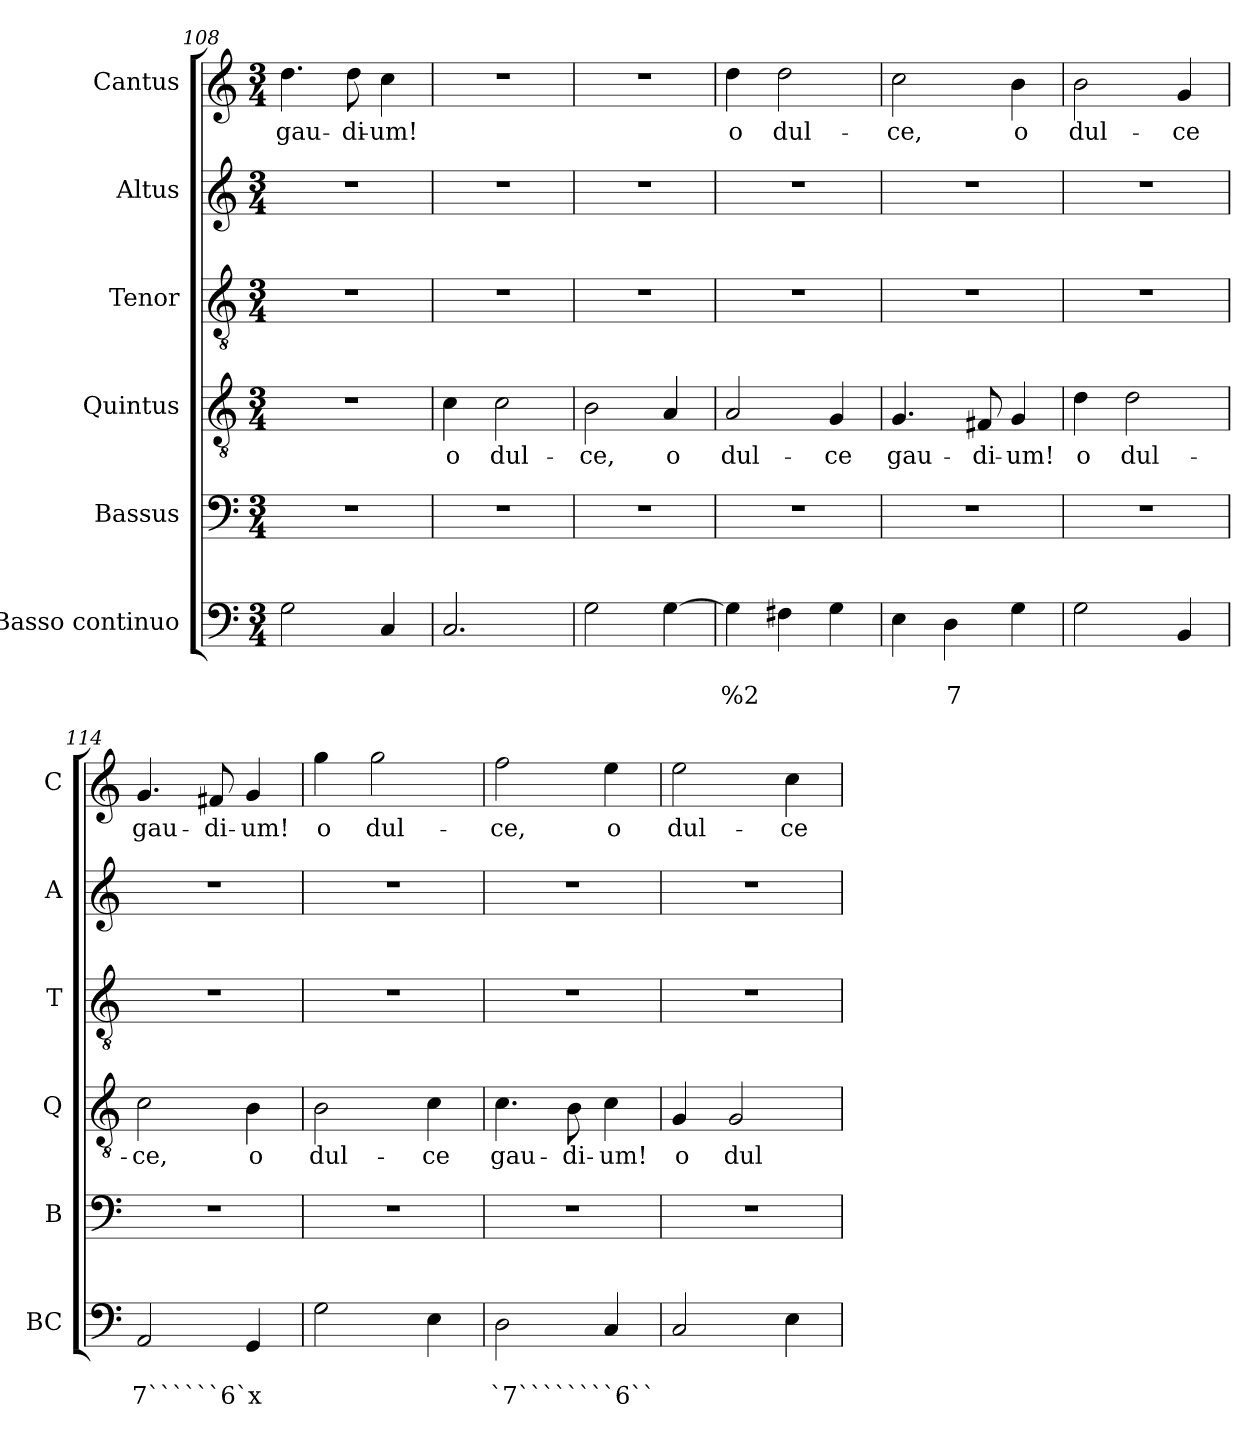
**kern	**text	**text	**kern	**kern	**text	**kern	**kern	**kern	**text
*part6	*part6	*part6	*part5	*part4	*part4	*part3	*part2	*part1	*part1
*staff6	*staff6	*staff6	*staff5	*staff4	*staff4	*staff3	*staff2	*staff1	*staff1
*I"Basso continuo	*	*	*I"Bassus	*I"Quintus	*	*I"Tenor	*I"Altus	*I"Cantus	*
*I'BC	*	*	*I'B	*I'Q	*	*I'T	*I'A	*I'C	*
*clefF4	*	*	*clefF4	*clefGv2	*	*clefGv2	*clefG2	*clefG2	*
*ITrd7c12	*	*	*	*	*	*	*	*	*
*k[]	*	*	*k[]	*k[]	*	*k[]	*k[]	*k[]	*
*C:	*	*	*C:	*C:	*	*C:	*C:	*C:	*
*M3/4	*	*	*M3/4	*M3/4	*	*M3/4	*M3/4	*M3/4	*
=108	=108	=108	=108	=108	=108	=108	=108	=108	=108
!	!	!	!	!	!	!	!	!	!LO:LY:b
2GG\	.	.	2.r	2.r	.	2.r	2.r	4.dd\	gau-
!	!	!	!	!	!	!	!	!	!LO:LY:b
.	.	.	.	.	.	.	.	8dd\	-di-
!	!	!	!	!	!	!	!	!	!LO:LY:b
4CC/	.	.	.	.	.	.	.	4cc\	-um!
=109	=109	=109	=109	=109	=109	=109	=109	=109	=109
!	!	!	!	!	!LO:LY:b	!	!	!	!
2.CC/	.	.	2.r	4c\	o	2.r	2.r	2.r	.
!	!	!	!	!	!LO:LY:b	!	!	!	!
.	.	.	.	2c\	dul-	.	.	.	.
=110	=110	=110	=110	=110	=110	=110	=110	=110	=110
!	!	!	!	!	!LO:LY:b	!	!	!	!
2GG\	.	.	2.r	2B\	-ce,	2.r	2.r	2.r	.
!	!	!	!	!	!LO:LY:b	!	!	!	!
[4GG\	.	.	.	4A/	o	.	.	.	.
!!LO:LB:g=z
=111	=111	=111	=111	=111	=111	=111	=111	=111	=111
!	!	!LO:LY:b	!	!	!LO:LY:b	!	!	!	!LO:LY:b
4GG\]	.	%2	2.r	2A/	dul-	2.r	2.r	4dd\	o
!	!	!	!	!	!	!	!	!	!LO:LY:b
4FF#X\	.	.	.	.	.	.	.	2dd\	dul-
!	!	!	!	!	!LO:LY:b	!	!	!	!
4GG\	.	.	.	4G/	-ce	.	.	.	.
=112	=112	=112	=112	=112	=112	=112	=112	=112	=112
!	!	!	!	!	!LO:LY:b	!	!	!	!LO:LY:b
4EE\	.	.	2.r	4.G/	gau-	2.r	2.r	2cc\	-ce,
!	!	!LO:LY:b	!	!	!	!	!	!	!
4DD\	.	7	.	.	.	.	.	.	.
!	!	!	!	!	!LO:LY:b	!	!	!	!
.	.	.	.	8F#X/	-di-	.	.	.	.
!	!	!	!	!	!LO:LY:b	!	!	!	!LO:LY:b
4GG\	.	.	.	4G/	-um!	.	.	4b\	o
=113	=113	=113	=113	=113	=113	=113	=113	=113	=113
!	!	!	!	!	!LO:LY:b	!	!	!	!LO:LY:b
2GG\	.	.	2.r	4d\	o	2.r	2.r	2b\	dul-
!	!	!	!	!	!LO:LY:b	!	!	!	!
.	.	.	.	2d\	dul-	.	.	.	.
!	!	!	!	!	!	!	!	!	!LO:LY:b
4BBB/	.	.	.	.	.	.	.	4g/	-ce
=114	=114	=114	=114	=114	=114	=114	=114	=114	=114
!	!	!LO:LY:b	!	!	!LO:LY:b	!	!	!	!LO:LY:b
2AAA/	.	7``````6`x	2.r	2c\	-ce,	2.r	2.r	4.g/	gau-
!	!	!	!	!	!	!	!	!	!LO:LY:b
.	.	.	.	.	.	.	.	8f#X/	-di-
!	!	!	!	!	!LO:LY:b	!	!	!	!LO:LY:b
4GGG/	.	.	.	4B\	o	.	.	4g/	-um!
=115	=115	=115	=115	=115	=115	=115	=115	=115	=115
!	!	!	!	!	!LO:LY:b	!	!	!	!LO:LY:b
2GG\	.	.	2.r	2B\	dul-	2.r	2.r	4gg\	o
!	!	!	!	!	!	!	!	!	!LO:LY:b
.	.	.	.	.	.	.	.	2gg\	dul-
!	!	!	!	!	!LO:LY:b	!	!	!	!
4EE\	.	.	.	4c\	-ce	.	.	.	.
=116	=116	=116	=116	=116	=116	=116	=116	=116	=116
!	!	!LO:LY:b	!	!	!LO:LY:b	!	!	!	!LO:LY:b
2DD\	.	`7````````6``	2.r	4.c\	gau-	2.r	2.r	2ff\	-ce,
!	!	!	!	!	!LO:LY:b	!	!	!	!
.	.	.	.	8B\	-di-	.	.	.	.
!	!	!	!	!	!LO:LY:b	!	!	!	!LO:LY:b
4CC/	.	.	.	4c\	-um!	.	.	4ee\	o
=117	=117	=117	=117	=117	=117	=117	=117	=117	=117
!	!	!	!	!	!LO:LY:b	!	!	!	!LO:LY:b
2CC/	.	.	2.r	4G/	o	2.r	2.r	2ee\	dul-
!	!	!	!	!	!LO:LY:b	!	!	!	!
.	.	.	.	2G/	dul-	.	.	.	.
!	!	!	!	!	!	!	!	!	!LO:LY:b
4EE\	.	.	.	.	.	.	.	4cc\	-ce
=	=	=	=	=	=	=	=	=	=
*-	*-	*-	*-	*-	*-	*-	*-	*-	*-
